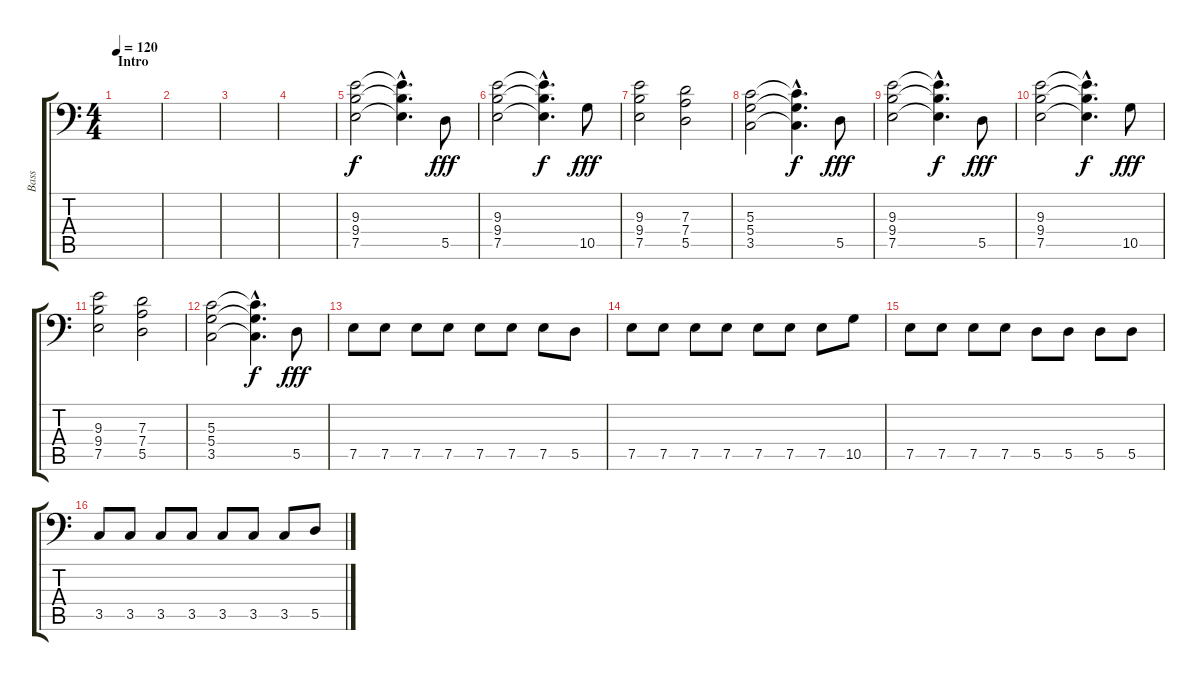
\track ("Bass" "Bass") {instrument electricbassfinger}
\staff {score tabs}
\tuning (E3 B2 G2 D2 A1 E1) {hide}
\ts (4 4)
\section ("" "Intro")
\tempo 120
\clef f4
\ks c
|
|
|
|
(9.3 9.4 7.5).2 (9.3{hac t} 9.4{hac t} 7.5{hac t}).4{d dy f} 5.5.8{dy fff} |
(9.3 9.4 7.5).2 (9.3{hac t} 9.4{hac t} 7.5{hac t}).4{d dy f} 10.5.8{dy fff} |
(9.3 9.4 7.5).2 (7.3 7.4 5.5).2 |
(5.3 5.4 3.5).2 (5.3{hac t} 5.4{hac t} 3.5{hac t}).4{d dy f} 5.5.8{dy fff} |
(9.3 9.4 7.5).2 (9.3{hac t} 9.4{hac t} 7.5{hac t}).4{d dy f} 5.5.8{dy fff} |
(9.3 9.4 7.5).2 (9.3{hac t} 9.4{hac t} 7.5{hac t}).4{d dy f} 10.5.8{dy fff} |
(9.3 9.4 7.5).2 (7.3 7.4 5.5).2 |
(5.3 5.4 3.5).2 (5.3{hac t} 5.4{hac t} 3.5{hac t}).4{d dy f} 5.5.8{dy fff} |
7.5.8 7.5.8 7.5.8 7.5.8 7.5.8 7.5.8 7.5.8 5.5.8 |
7.5.8 7.5.8 7.5.8 7.5.8 7.5.8 7.5.8 7.5.8 10.5.8 |
7.5.8 7.5.8 7.5.8 7.5.8 5.5.8 5.5.8 5.5.8 5.5.8 |
3.5.8 3.5.8 3.5.8 3.5.8 3.5.8 3.5.8 3.5.8 5.5.8
